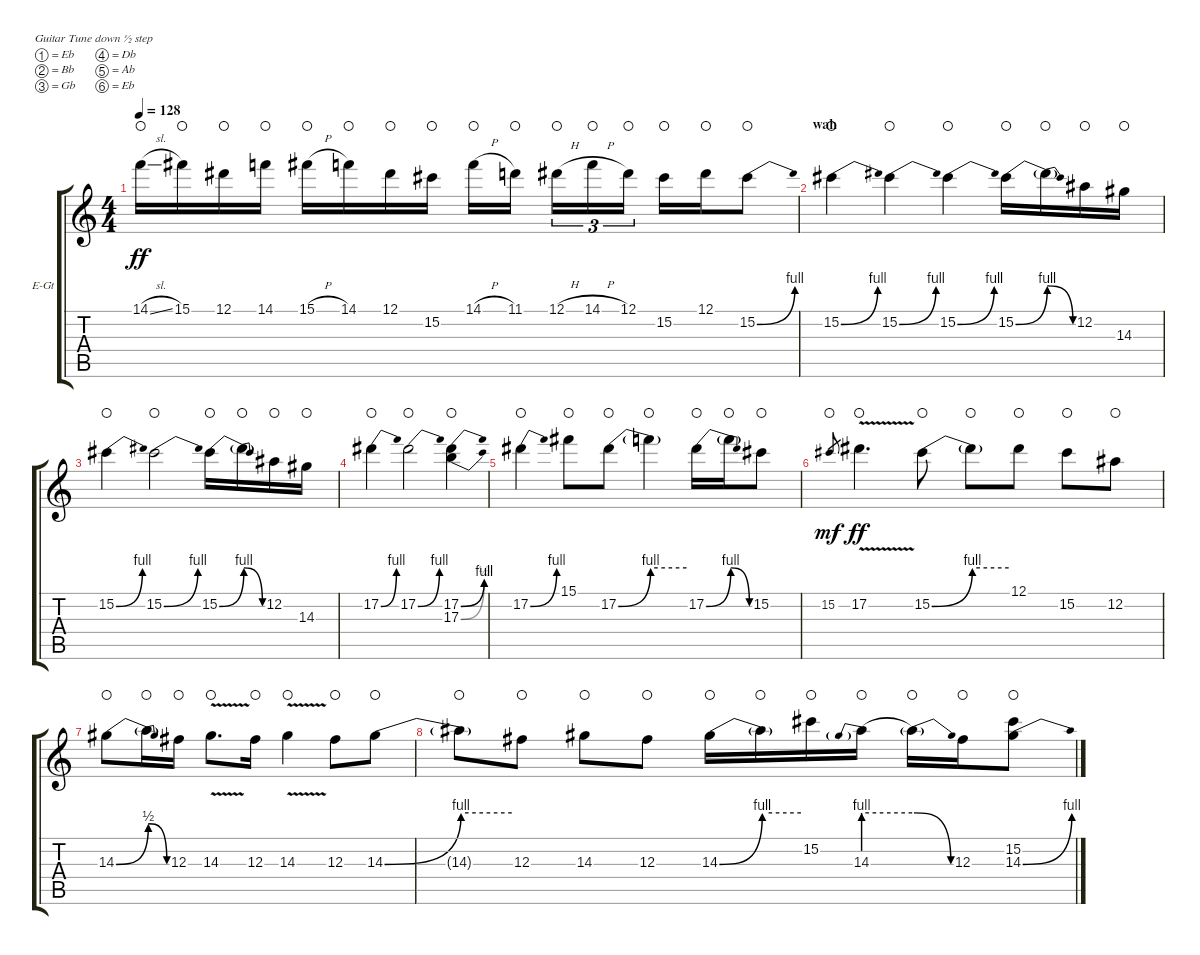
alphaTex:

\bracketExtendMode groupsimilarinstruments
\firstSystemTrackNameOrientation horizontal
\otherSystemsTrackNameOrientation horizontal
\track ("Guitar 1 (Slash)" "E-Gt") {instrument overdrivenguitar}
\staff {score tabs}
\tuning (Eb4 Bb3 Gb3 Db3 Ab2 Eb2)
\ts (4 4)
\tempo 128
\clef g2
\ks c
14.1{sl}.16{dy ff waho} 15.1.16{waho} 12.1.16{waho} 14.1.16{waho} 15.1{h}.16{waho} 14.1.16{waho} 12.1.16{waho} 15.2.16{waho} 14.1{h}.16{waho} 11.1.16{waho} 12.1{h}.16{tu (3 2) waho} 14.1{h}.16{tu (3 2) waho} 12.1.16{tu (3 2) waho} 15.2.16{waho} 12.1.16{waho} 15.2{be (bend 0 0 60 4)}.8{waho} |
\section ("" "wah")
15.2{be (bend 0 0 60 4)}.4{waho} 15.2{be (bend 0 0 60 4)}.4{waho} 15.2{be (bend 0 0 60 4)}.4{waho} 15.2{be (bend 0 0 60 4)}.16{waho} 15.2{be (release 0 4 60 0) t}.16{waho} 12.2.16{waho} 14.3.16{waho} |
15.2{be (bend 0 0 60 4)}.4{waho} 15.2{be (bend 0 0 60 4)}.2{waho} 15.2{be (bend 0 0 60 4)}.16{waho} 15.2{be (release 0 4 60 0) t}.16{waho} 12.2.16{waho} 14.3.16{waho} |
17.2{be (bend 0 0 60 4)}.4{waho} 17.2{be (bend 0 0 60 4)}.2{waho} (17.2{be (bend 0 0 60 4)} 17.3{be (bend 0 0 60 2)}).4{waho} |
17.2{be (bend 0 0 60 4)}.4{waho} 15.1.8{waho} 17.2{be (bend 0 0 60 4)}.8{waho} 17.2{be (hold 0 4 60 4) t}.4{waho} 17.2{be (bend 0 0 60 4)}.16{waho} 17.2{be (release 0 4 60 0) t}.16{waho} 15.2.8{waho} |
15.2.8{gr dy mf waho} 17.2{v}.4{d dy ff waho} 15.2{be (bend 0 0 60 4)}.8{waho} 15.2{be (hold 0 4 60 4) t}.8{waho} 12.1.8{waho} 15.2.8{waho} 12.2.8{waho} |
14.3{be (bend 0 0 60 2)}.8{waho} 14.3{be (release 0 2 60 0) t}.16{waho} 12.3.16{waho} 14.3{v}.8{d waho} 12.3.16{waho} 14.3{v}.4{waho} 12.3.8{waho} 14.3{be (bend 0 0 60 4)}.8{waho} |
14.3{be (hold 0 4 60 4) t}.8{waho} 12.3.8{waho} 14.3.8{waho} 12.3.8{waho} 14.3{be (bend 0 0 60 4)}.16{waho} 14.3{be (hold 0 4 60 4) t}.16{waho} 15.2.16{waho} 14.3{be (prebend 0 4 60 4)}.16{waho} 14.3{be (release 0 4 60 0) t}.16{waho} 12.3.16{waho} (15.2 14.3{be (bend 0 0 60 4)}).8{waho}
